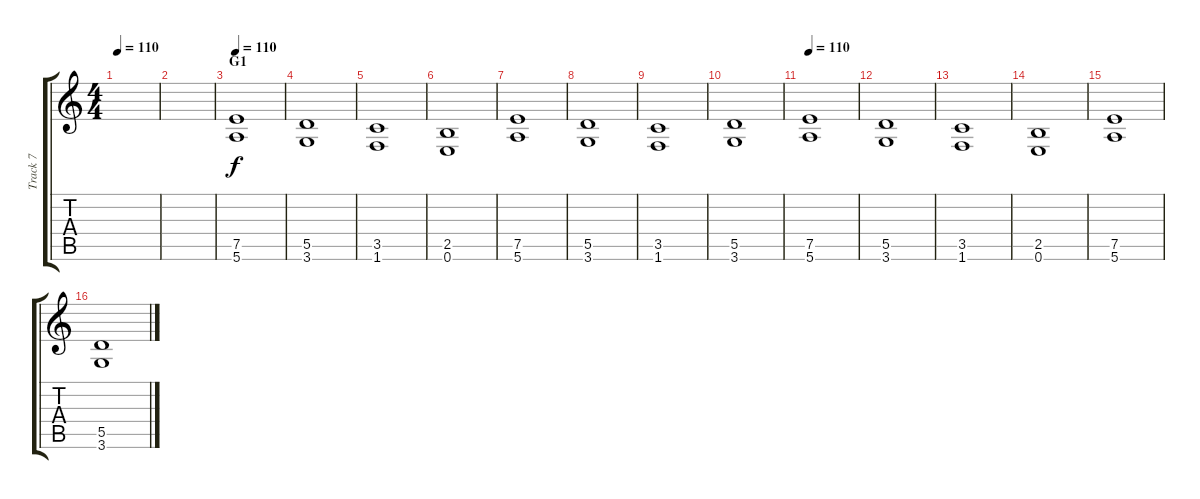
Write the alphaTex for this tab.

\track ("Track 7" "Track 7") {instrument distortionguitar}
\staff {score tabs}
\tuning (E4 B3 G3 D3 A2 E2) {hide}
\ts (4 4)
\tempo 110
\clef g2
\ks c
|
|
\section ("" "G1")
\tempo 110
(7.5 5.6).1{volume 12} |
(5.5 3.6).1 |
(3.5 1.6).1 |
(2.5 0.6).1 |
(7.5 5.6).1 |
(5.5 3.6).1 |
(3.5 1.6).1 |
(5.5 3.6).1 |
\tempo 110
(7.5 5.6).1 |
(5.5 3.6).1 |
(3.5 1.6).1 |
(2.5 0.6).1 |
(7.5 5.6).1 |
(5.5 3.6).1
